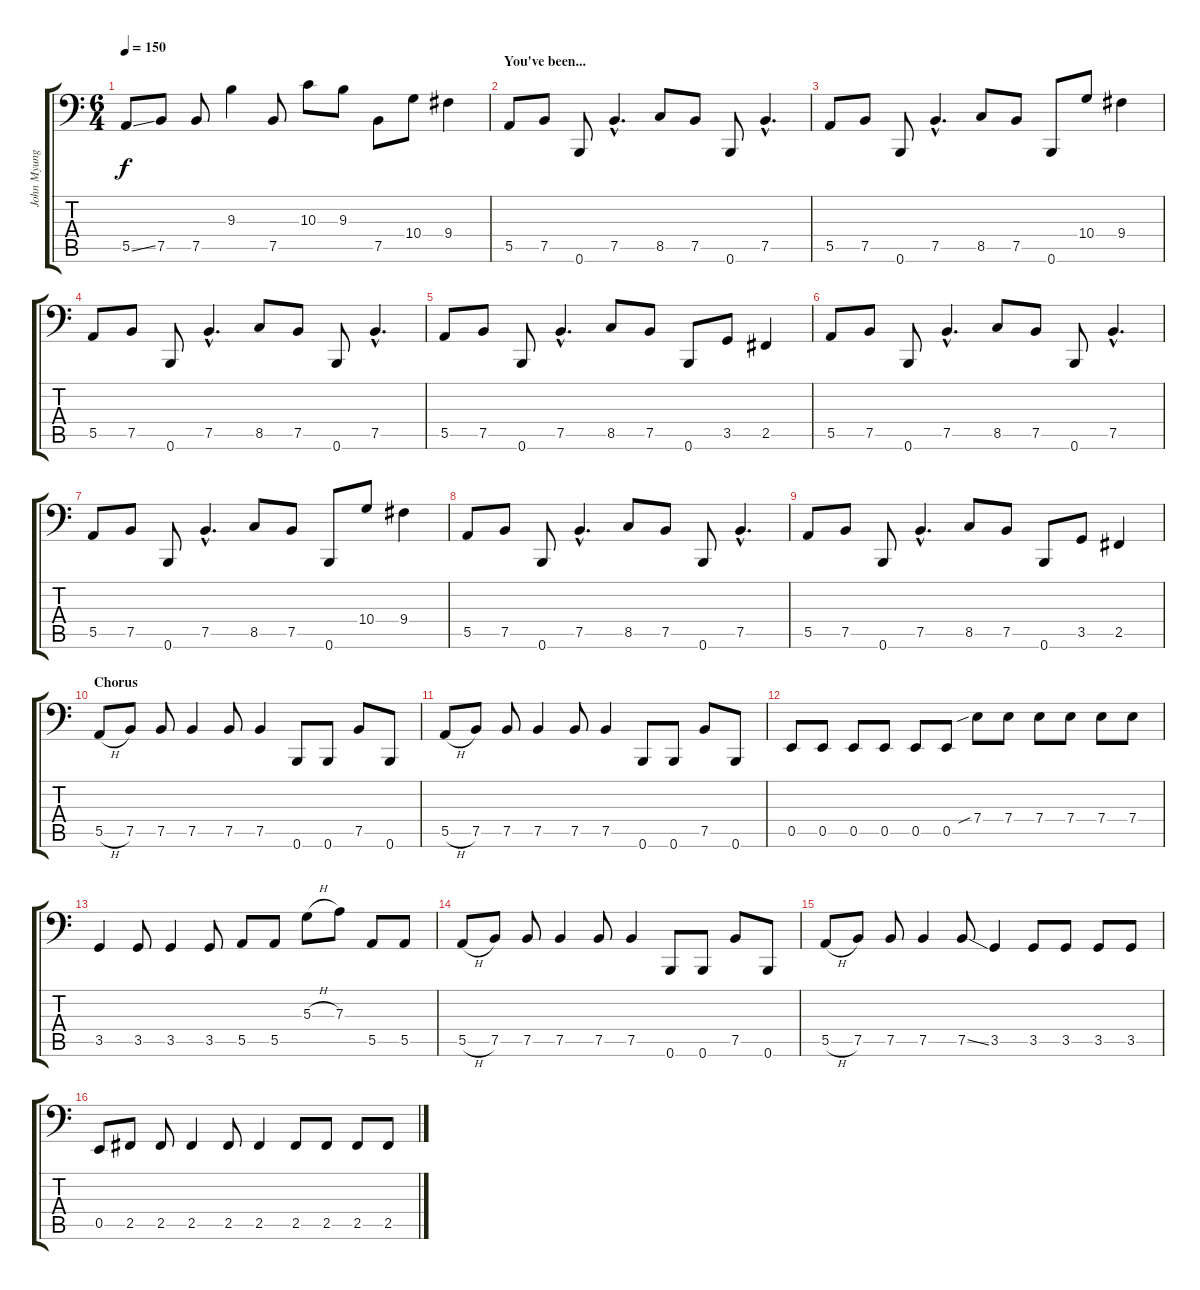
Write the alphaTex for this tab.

\track ("John Myung" "John Myung") {instrument electricbassfinger}
\staff {score tabs}
\tuning (C3 G2 D2 A1 E1 B0) {hide}
\ts (6 4)
\tempo 150
\clef f4
\ks c
5.5{ss}.8{dy f} 7.5.8 7.5.8 9.3.4 7.5.8 10.3.8 9.3.8 7.5.8 10.4.8 9.4.4 |
\section ("" "You've been...")
5.5.8 7.5.8 0.6.8 7.5{hac}.4{d} 8.5.8 7.5.8 0.6.8 7.5{hac}.4{d} |
5.5.8 7.5.8 0.6.8 7.5{hac}.4{d} 8.5.8 7.5.8 0.6.8 10.4.8 9.4.4 |
5.5.8 7.5.8 0.6.8 7.5{hac}.4{d} 8.5.8 7.5.8 0.6.8 7.5{hac}.4{d} |
5.5.8 7.5.8 0.6.8 7.5{hac}.4{d} 8.5.8 7.5.8 0.6.8 3.5.8 2.5.4 |
5.5.8 7.5.8 0.6.8 7.5{hac}.4{d} 8.5.8 7.5.8 0.6.8 7.5{hac}.4{d} |
5.5.8 7.5.8 0.6.8 7.5{hac}.4{d} 8.5.8 7.5.8 0.6.8 10.4.8 9.4.4 |
5.5.8 7.5.8 0.6.8 7.5{hac}.4{d} 8.5.8 7.5.8 0.6.8 7.5{hac}.4{d} |
5.5.8 7.5.8 0.6.8 7.5{hac}.4{d} 8.5.8 7.5.8 0.6.8 3.5.8 2.5.4 |
\section ("" "Chorus")
5.5{h}.8 7.5.8 7.5.8 7.5.4 7.5.8 7.5.4 0.6.8 0.6.8 7.5.8 0.6.8 |
5.5{h}.8 7.5.8 7.5.8 7.5.4 7.5.8 7.5.4 0.6.8 0.6.8 7.5.8 0.6.8 |
0.5.8 0.5.8 0.5.8 0.5.8 0.5.8 0.5.8 7.4{sib}.8 7.4.8 7.4.8 7.4.8 7.4.8 7.4.8 |
3.5.4 3.5.8 3.5.4 3.5.8 5.5.8 5.5.8 5.3{h}.8 7.3.8 5.5.8 5.5.8 |
5.5{h}.8 7.5.8 7.5.8 7.5.4 7.5.8 7.5.4 0.6.8 0.6.8 7.5.8 0.6.8 |
5.5{h}.8 7.5.8 7.5.8 7.5.4 7.5{ss}.8 3.5.4 3.5.8 3.5.8 3.5.8 3.5.8 |
0.5.8 2.5.8 2.5.8 2.5.4 2.5.8 2.5.4 2.5.8 2.5.8 2.5.8 2.5.8
